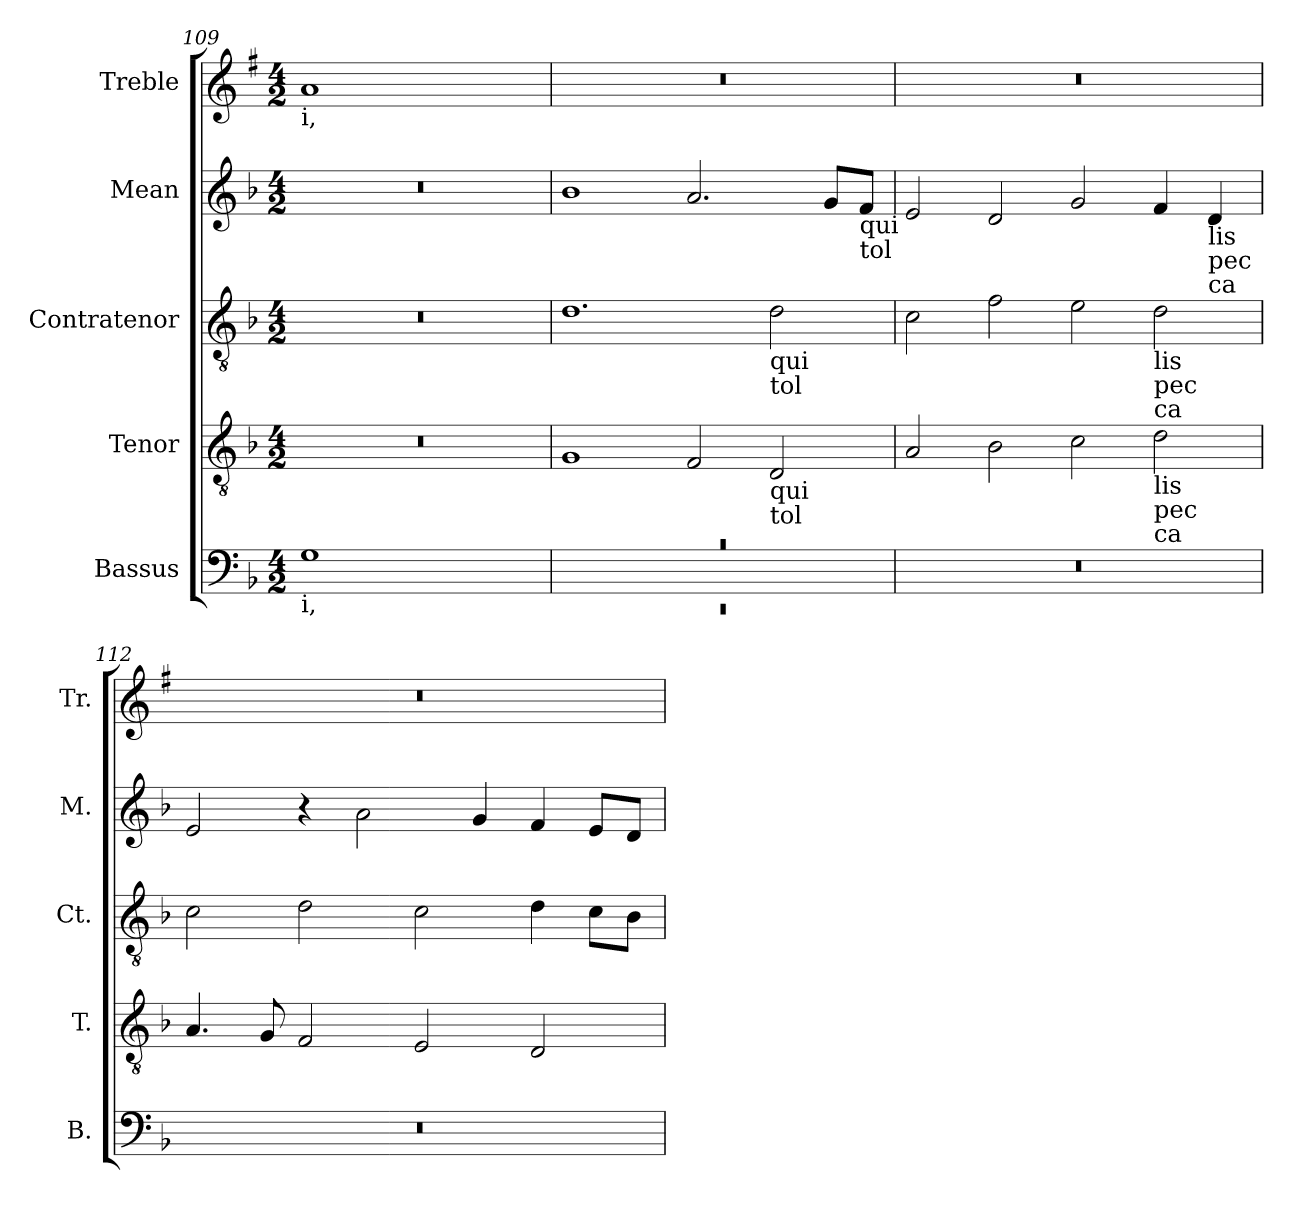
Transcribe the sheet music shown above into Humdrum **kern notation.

**kern	**kern	**kern	**kern	**kern
*part5	*part4	*part3	*part2	*part1
*staff5	*staff4	*staff3	*staff2	*staff1
*I"Bassus	*I"Tenor	*I"Contratenor	*I"Mean	*I"Treble
*I'B.	*I'T.	*I'Ct.	*I'M.	*I'Tr.
*clefF4	*clefGv2	*clefGv2	*clefG2	*clefG2
*ITrd7c12	*	*	*	*ITrd1c2
*k[b-]	*k[b-]	*k[b-]	*k[b-]	*k[b-]
*F:	*F:	*F:	*F:	*F:
*M4/2	*M4/2	*M4/2	*M4/2	*M4/2
=109	=109	=109	=109	=109
!	!	!	!	!LO:TX:b:t=i,
!LO:TX:b:t=i,	!	!	!	!
1GG	0r	0r	0r	1g
1ryy	.	.	.	1ryy
!!LO:LB:g=z
=110	=110	=110	=110	=110
*^	*	*	*	*
!LO:N:vis=1	!LO:N:vis=1	!	!	!	!
0rc	0rEE	1G	1.d	1b-	0r
.	.	2F/	.	2.a/	.
!	!	!	!LO:TX:b:t=qui	!	!
!	!	!	!LO:TX:b:t=tol	!	!
!	!	!LO:TX:b:t=qui	!	!	!
!	!	!LO:TX:b:t=tol	!	!	!
.	.	2D/	2d\	.	.
.	.	.	.	8g/L	.
!	!	!	!	!LO:TX:b:t=qui	!
!	!	!	!	!LO:TX:b:t=tol	!
.	.	.	.	8f/J	.
*v	*v	*	*	*	*
=111	=111	=111	=111	=111
0r	2A/	2c\	2e/	0r
.	2B-\	2f\	2d/	.
.	2c\	2e\	2g/	.
!	!	!LO:TX:b:t=lis	!	!
!	!	!LO:TX:b:t=pec	!	!
!	!	!LO:TX:b:t=ca	!	!
!	!LO:TX:b:t=lis	!	!	!
!	!LO:TX:b:t=pec	!	!	!
!	!LO:TX:b:t=ca	!	!	!
.	2d\	2d\	4f/	.
!	!	!	!LO:TX:b:t=lis	!
!	!	!	!LO:TX:b:t=pec	!
!	!	!	!LO:TX:b:t=ca	!
.	.	.	4d/	.
=112	=112	=112	=112	=112
0r	4.A/	2c\	2e/	0r
.	8G/	.	.	.
.	2F/	2d\	4r	.
.	.	.	2a\	.
.	2E/	2c\	.	.
.	.	.	4g/	.
.	2D/	4d\	4f/	.
.	.	8c\L	8e/L	.
.	.	8B-\J	8d/J	.
=	=	=	=	=
*-	*-	*-	*-	*-
